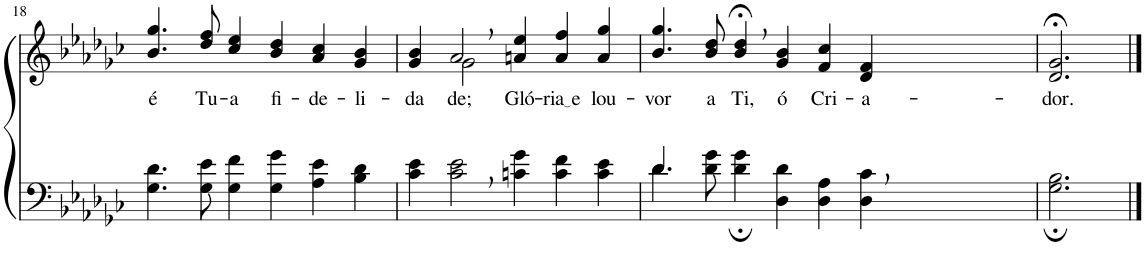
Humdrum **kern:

**kern	**kern	**text
*part2	*part1	*part1
*staff2	*staff1	*staff1
*I"Parte III e IV	*I"Parte I e II	*
!!LO:PB:g=z
*clefF4	*clefG2	*
*Trd2c3	*Trd2c3	*
*k[b-e-a-d-g-c-]	*k[b-e-a-d-g-c-]	*
*M6/4	*M6/4	*
=18	=18	=18
!	!	!LO:LY:b
4.G-\ 4.d-\	4.b-/ 4.gg-/	é
!	!	!LO:LY:b
8G-\ 8e-\	8dd-/ 8ff/	Tu-
!	!	!LO:LY:b
4G-\ 4f\	4cc-/ 4ee-/	-a
!	!	!LO:LY:b
4G-\ 4g-\	4b-/ 4dd-/	fi-
!	!	!LO:LY:b
4A-\ 4e-\	4a-/ 4cc-/	-de-
!	!	!LO:LY:b
4B-\ 4d-\	4g-/ 4b-/	-li-
=19	=19	=19
!	!	!LO:LY:b
*	*^	*
4c-\ 4e-\	4g-/ 4b-/	4ryy	-da-
!	!	!	!LO:LY:b
2c-\, 2e-\,	2a-,/	2g-\	-de;
!	!	!	!LO:LY:b
4cn\ 4g-\	4an/ 4ee-/	2.ryy	Gló-
!	!	!	!LO:LY:b
4c\ 4f\	4a/ 4ff/	.	ria e
!	!	!	!LO:LY:b
4c\ 4e-\	4a/ 4gg-/	.	lou-
*	*v	*v	*
=20	=20	=20
*^	*	*
!	!	!	!LO:LY:b
4.d-/	4.d-\	4.b-/ 4.gg-/	-vor
!	!	!	!LO:LY:b
1ryy	8d-\ 8g-\	8b-/ 8dd-/	a
!	!	!	!LO:LY:b
.	4d-\; 4g-\;	4b-/;<, 4dd-/;<,	Ti,
!	!	!	!LO:LY:b
.	4D-\ 4d-\	4g-/ 4b-/	ó
!	!	!	!LO:LY:b
.	4D-\ 4A-\	4f/ 4cc-/	Cri-
!	!	!	!LO:LY:b
.	4D-\ 4c-\	4d-/ 4f/	-a-
8ryy	.	.	.
*v	*v	*	*
=21	=21	=21
!	!	!LO:LY:b
2.G-\; 2.B-\;	2.d-/;< 2.g-/;<	-dor.
==	==	==
*-	*-	*-
